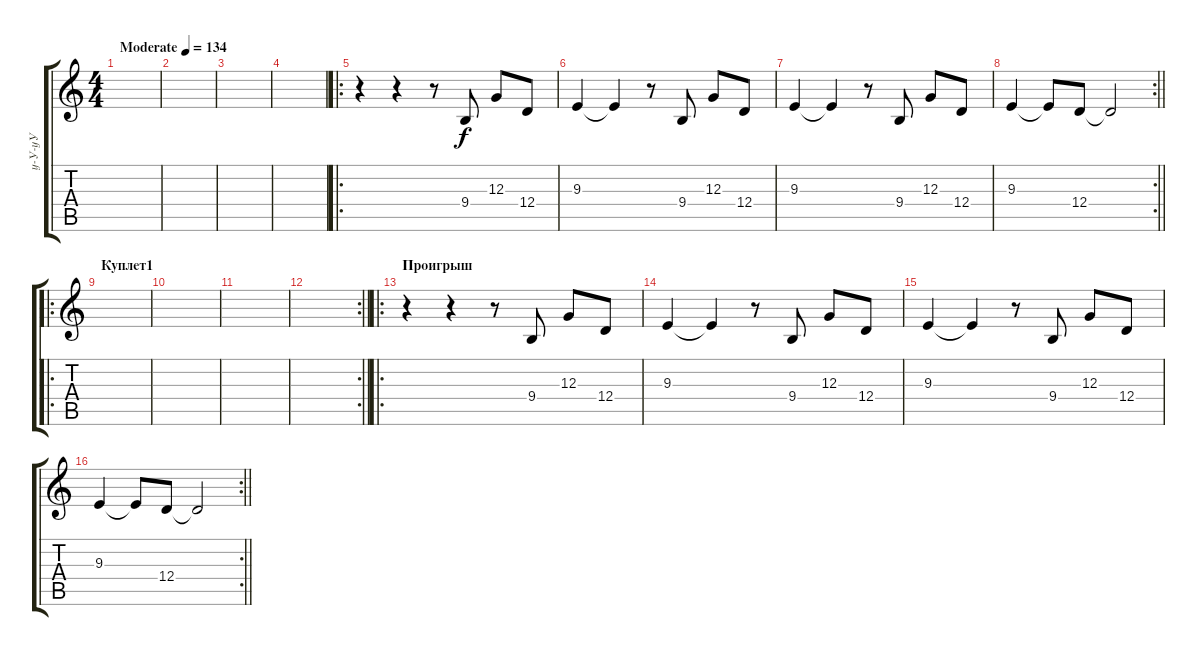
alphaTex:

\track ("у-У-уУ" "у-У-уУ") {instrument voiceoohs}
\staff {score tabs}
\tuning (E4 B3 G3 D3 A2 E2) {hide}
\ts (4 4)
\tempo (134 "Moderate")
\clef g2
\ks c
|
|
|
|
\ro
r.4 r.4 r.8 9.4.8 12.3.8 12.4.8 |
9.3.4 9.3{t}.4 r.8 9.4.8 12.3.8 12.4.8 |
9.3.4 9.3{t}.4 r.8 9.4.8 12.3.8 12.4.8 |
\rc 2
\barLineRight lightlight
9.3.4 9.3{t}.8 12.4.8 12.4{t}.2 |
\ro
\section ("" "Куплет1")
|
|
|
\rc 2
\barLineRight lightlight
|
\ro
\section ("" "Проигрыш")
r.4 r.4 r.8 9.4.8 12.3.8 12.4.8 |
9.3.4 9.3{t}.4 r.8 9.4.8 12.3.8 12.4.8 |
9.3.4 9.3{t}.4 r.8 9.4.8 12.3.8 12.4.8 |
\rc 2
\barLineRight lightlight
9.3.4 9.3{t}.8 12.4.8 12.4{t}.2
